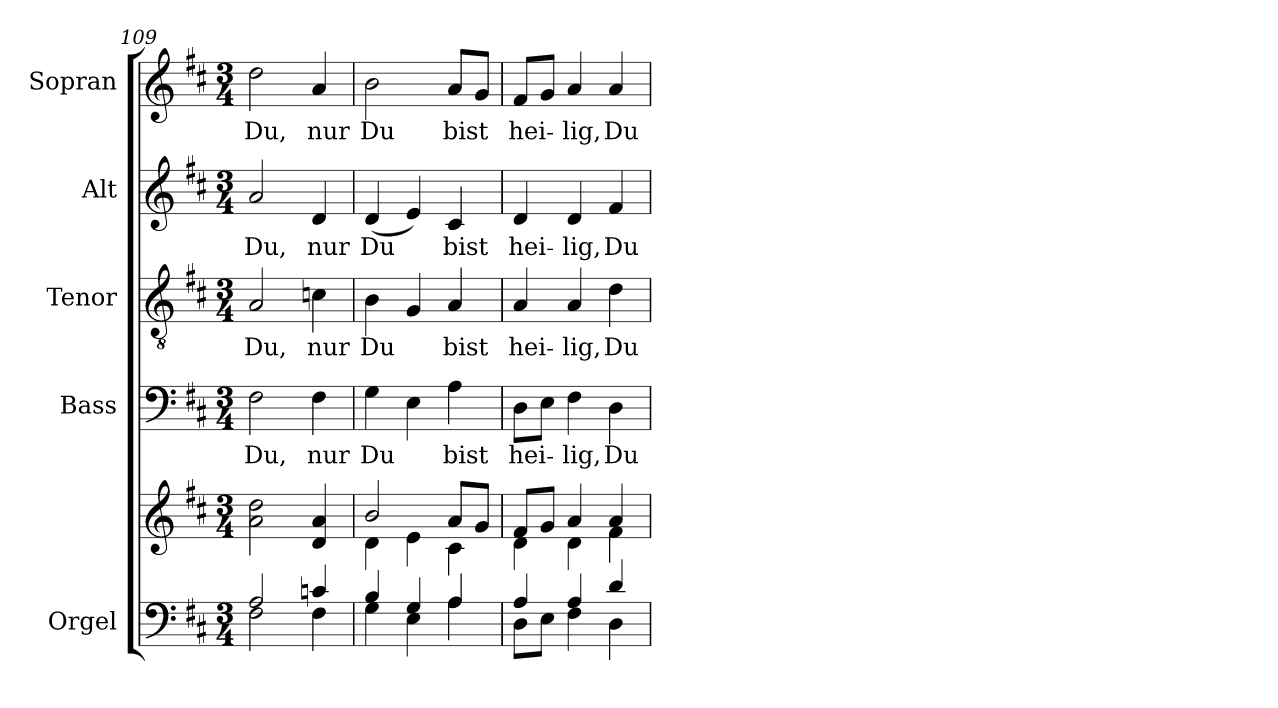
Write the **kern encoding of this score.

**kern	**kern	**kern	**text	**kern	**text	**kern	**text	**kern	**text
*part5	*part5	*part4	*part4	*part3	*part3	*part2	*part2	*part1	*part1
*staff6	*staff5	*staff4	*staff4	*staff3	*staff3	*staff2	*staff2	*staff1	*staff1
*I"Orgel	*	*I"Bass	*	*I"Tenor	*	*I"Alt	*	*I"Sopran	*
*I'Org.	*	*I'B.	*	*I'T.	*	*I'A.	*	*I'S.	*
*clefF4	*clefG2	*clefF4	*	*clefGv2	*	*clefG2	*	*clefG2	*
*k[f#c#]	*k[f#c#]	*k[f#c#]	*	*k[f#c#]	*	*k[f#c#]	*	*k[f#c#]	*
*D:	*D:	*D:	*	*D:	*	*D:	*	*D:	*
*M3/4	*M3/4	*M3/4	*	*M3/4	*	*M3/4	*	*M3/4	*
=109	=109	=109	=109	=109	=109	=109	=109	=109	=109
*^	*	*	*	*	*	*	*	*	*
2A/	2F#\	2a\ 2dd\	2F#\	Du,	2A/	Du,	2a/	Du,	2dd\	Du,
4cn/	4F#\	4d/ 4a/	4F#\	nur	4cn\	nur	4d/	nur	4a/	nur
!!LO:PB:g=z
=110	=110	=110	=110	=110	=110	=110	=110	=110	=110	=110
*	*	*^	*	*	*	*	*	*	*	*
4B/	4G\	2b/	4d\	4G\	Du	4B\	Du	(4d/	Du	2b\	Du
4G/	4E\	.	4e\	4E\	.	4G/	.	4e/)	.	.	.
4A/	4A\	8a/L	4c#\	4A\	bist	4A/	bist	4c#/	bist	8a/L	bist
.	.	8g/J	.	.	.	.	.	.	.	8g/J	.
=111	=111	=111	=111	=111	=111	=111	=111	=111	=111	=111	=111
4A/	8D\L	8f#/L	4d\	8D\L	hei-	4A/	hei-	4d/	hei-	8f#/L	hei-
.	8E\J	8g/J	.	8E\J	.	.	.	.	.	8g/J	.
4A/	4F#\	4a/	4d\	4F#\	-lig,	4A/	-lig,	4d/	-lig,	4a/	-lig,
4d/	4D\	4a/	4f#\	4D\	Du	4d\	Du	4f#/	Du	4a/	Du
*v	*v	*	*	*	*	*	*	*	*	*	*
*	*v	*v	*	*	*	*	*	*	*	*
=	=	=	=	=	=	=	=	=	=
*-	*-	*-	*-	*-	*-	*-	*-	*-	*-
